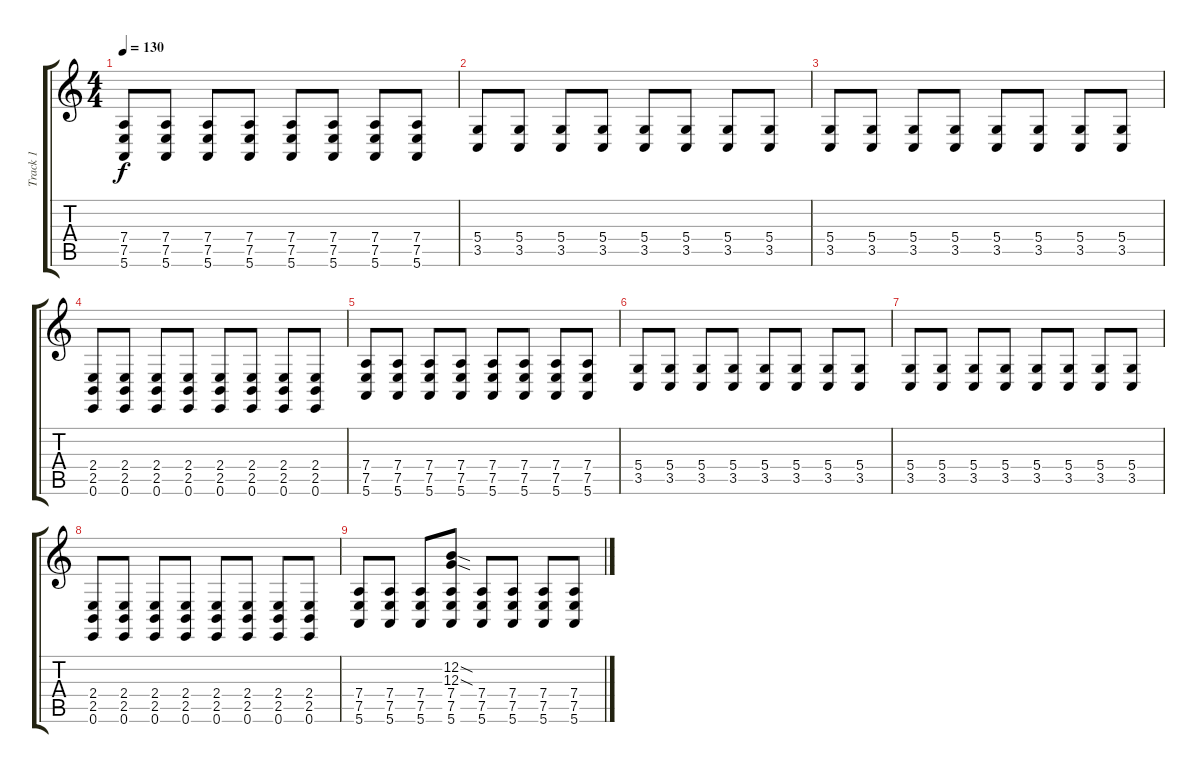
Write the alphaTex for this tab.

\track ("Track 1" "Track 1") {instrument lead2sawtooth}
\staff {score tabs}
\tuning (E4 B3 G3 D3 A2 E2) {hide}
\ts (4 4)
\tempo 130
\clef g2
\ks c
(7.4 7.5 5.6).8{dy f} (7.4 7.5 5.6).8 (7.4 7.5 5.6).8 (7.4 7.5 5.6).8 (7.4 7.5 5.6).8 (7.4 7.5 5.6).8 (7.4 7.5 5.6).8 (7.4 7.5 5.6).8 |
(5.4 3.5).8 (5.4 3.5).8 (5.4 3.5).8 (5.4 3.5).8 (5.4 3.5).8 (5.4 3.5).8 (5.4 3.5).8 (5.4 3.5).8 |
(5.4 3.5).8 (5.4 3.5).8 (5.4 3.5).8 (5.4 3.5).8 (5.4 3.5).8 (5.4 3.5).8 (5.4 3.5).8 (5.4 3.5).8 |
(2.4 2.5 0.6).8 (2.4 2.5 0.6).8 (2.4 2.5 0.6).8 (2.4 2.5 0.6).8 (2.4 2.5 0.6).8 (2.4 2.5 0.6).8 (2.4 2.5 0.6).8 (2.4 2.5 0.6).8 |
(7.4 7.5 5.6).8 (7.4 7.5 5.6).8 (7.4 7.5 5.6).8 (7.4 7.5 5.6).8 (7.4 7.5 5.6).8 (7.4 7.5 5.6).8 (7.4 7.5 5.6).8 (7.4 7.5 5.6).8 |
(5.4 3.5).8 (5.4 3.5).8 (5.4 3.5).8 (5.4 3.5).8 (5.4 3.5).8 (5.4 3.5).8 (5.4 3.5).8 (5.4 3.5).8 |
(5.4 3.5).8 (5.4 3.5).8 (5.4 3.5).8 (5.4 3.5).8 (5.4 3.5).8 (5.4 3.5).8 (5.4 3.5).8 (5.4 3.5).8 |
(2.4 2.5 0.6).8 (2.4 2.5 0.6).8 (2.4 2.5 0.6).8 (2.4 2.5 0.6).8 (2.4 2.5 0.6).8 (2.4 2.5 0.6).8 (2.4 2.5 0.6).8 (2.4 2.5 0.6).8 |
(7.4 7.5 5.6).8 (7.4 7.5 5.6).8 (7.4 7.5 5.6).8 (12.2{sod} 12.3{sod} 7.4 7.5 5.6).8 (7.4 7.5 5.6).8 (7.4 7.5 5.6).8 (7.4 7.5 5.6).8 (7.4 7.5 5.6).8
